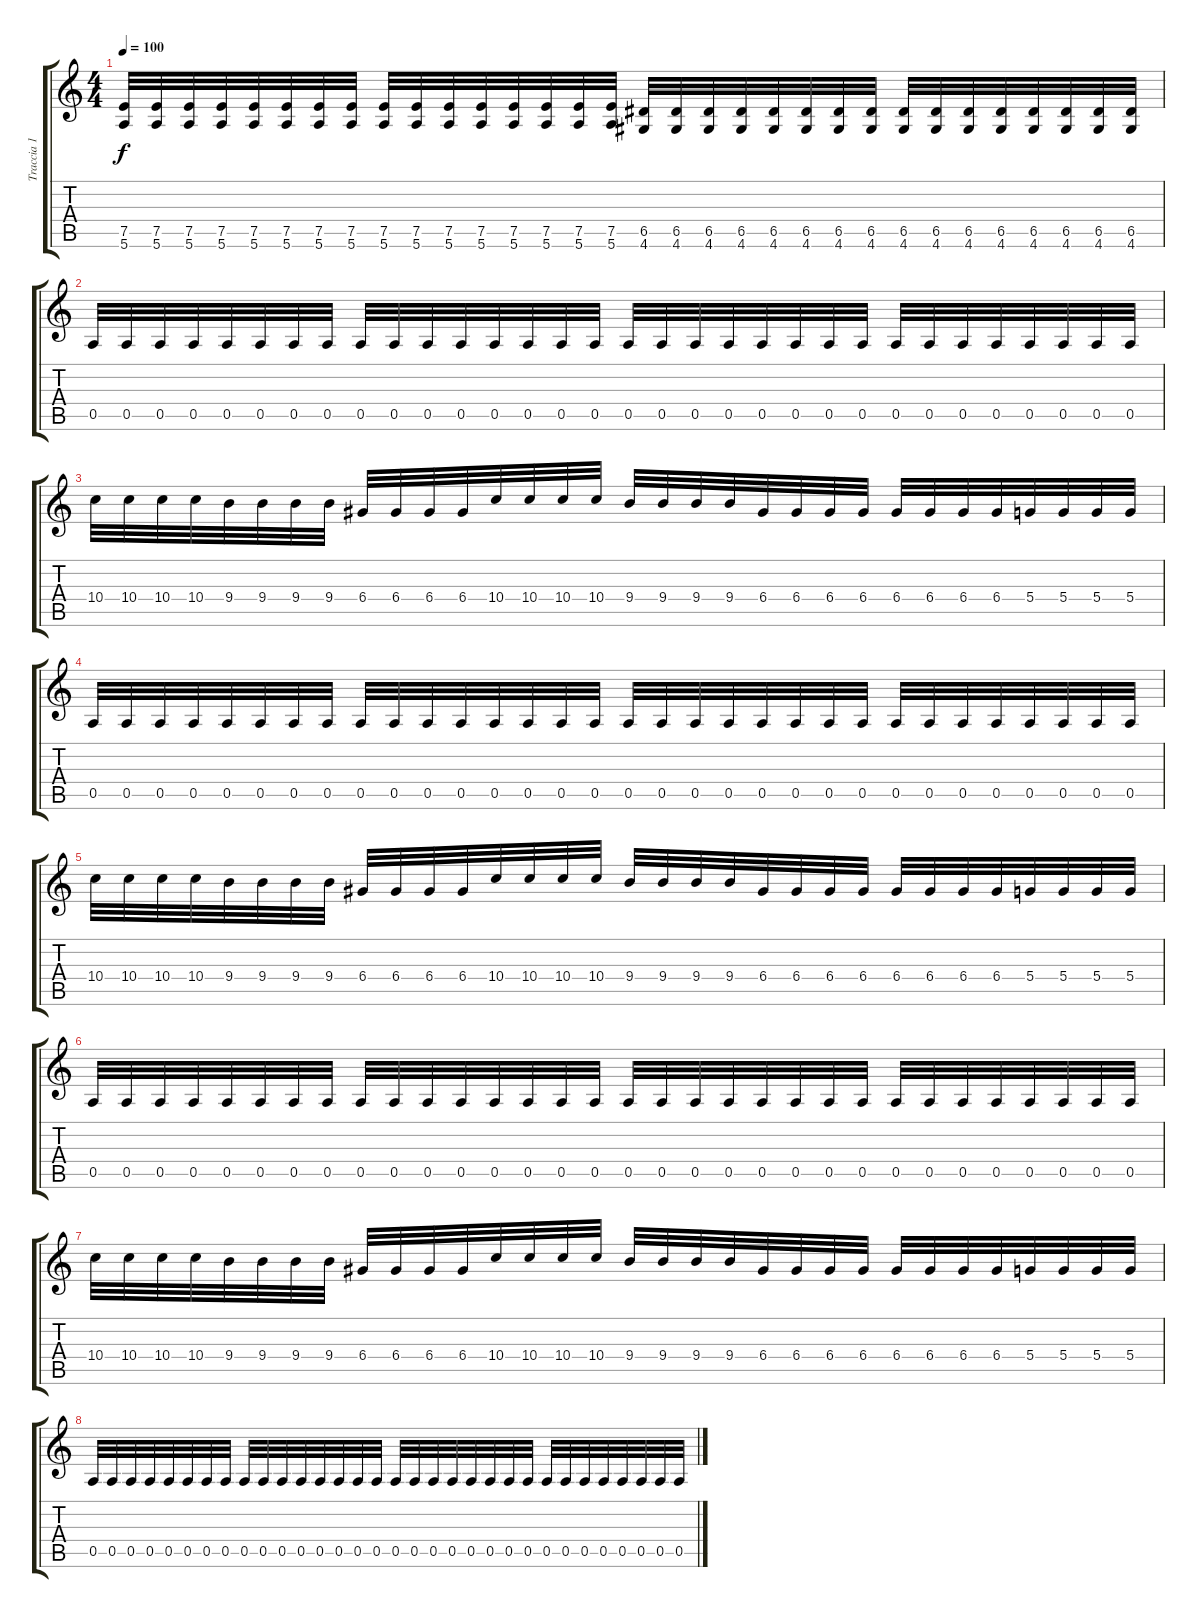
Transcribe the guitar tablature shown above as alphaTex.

\track ("Traccia 1" "Traccia 1") {instrument distortionguitar}
\staff {score tabs}
\tuning (E4 B3 G3 D3 A2 E2) {hide}
\ts (4 4)
\tempo 100
\clef g2
\ks c
(7.5 5.6).32{dy f} (7.5 5.6).32 (7.5 5.6).32 (7.5 5.6).32 (7.5 5.6).32 (7.5 5.6).32 (7.5 5.6).32 (7.5 5.6).32 (7.5 5.6).32 (7.5 5.6).32 (7.5 5.6).32 (7.5 5.6).32 (7.5 5.6).32 (7.5 5.6).32 (7.5 5.6).32 (7.5 5.6).32 (6.5 4.6).32 (6.5 4.6).32 (6.5 4.6).32 (6.5 4.6).32 (6.5 4.6).32 (6.5 4.6).32 (6.5 4.6).32 (6.5 4.6).32 (6.5 4.6).32 (6.5 4.6).32 (6.5 4.6).32 (6.5 4.6).32 (6.5 4.6).32 (6.5 4.6).32 (6.5 4.6).32 (6.5 4.6).32 |
0.5.32 0.5.32 0.5.32 0.5.32 0.5.32 0.5.32 0.5.32 0.5.32 0.5.32 0.5.32 0.5.32 0.5.32 0.5.32 0.5.32 0.5.32 0.5.32 0.5.32 0.5.32 0.5.32 0.5.32 0.5.32 0.5.32 0.5.32 0.5.32 0.5.32 0.5.32 0.5.32 0.5.32 0.5.32 0.5.32 0.5.32 0.5.32 |
10.4.32 10.4.32 10.4.32 10.4.32 9.4.32 9.4.32 9.4.32 9.4.32 6.4.32 6.4.32 6.4.32 6.4.32 10.4.32 10.4.32 10.4.32 10.4.32 9.4.32 9.4.32 9.4.32 9.4.32 6.4.32 6.4.32 6.4.32 6.4.32 6.4.32 6.4.32 6.4.32 6.4.32 5.4.32 5.4.32 5.4.32 5.4.32 |
0.5.32 0.5.32 0.5.32 0.5.32 0.5.32 0.5.32 0.5.32 0.5.32 0.5.32 0.5.32 0.5.32 0.5.32 0.5.32 0.5.32 0.5.32 0.5.32 0.5.32 0.5.32 0.5.32 0.5.32 0.5.32 0.5.32 0.5.32 0.5.32 0.5.32 0.5.32 0.5.32 0.5.32 0.5.32 0.5.32 0.5.32 0.5.32 |
10.4.32 10.4.32 10.4.32 10.4.32 9.4.32 9.4.32 9.4.32 9.4.32 6.4.32 6.4.32 6.4.32 6.4.32 10.4.32 10.4.32 10.4.32 10.4.32 9.4.32 9.4.32 9.4.32 9.4.32 6.4.32 6.4.32 6.4.32 6.4.32 6.4.32 6.4.32 6.4.32 6.4.32 5.4.32 5.4.32 5.4.32 5.4.32 |
0.5.32 0.5.32 0.5.32 0.5.32 0.5.32 0.5.32 0.5.32 0.5.32 0.5.32 0.5.32 0.5.32 0.5.32 0.5.32 0.5.32 0.5.32 0.5.32 0.5.32 0.5.32 0.5.32 0.5.32 0.5.32 0.5.32 0.5.32 0.5.32 0.5.32 0.5.32 0.5.32 0.5.32 0.5.32 0.5.32 0.5.32 0.5.32 |
10.4.32 10.4.32 10.4.32 10.4.32 9.4.32 9.4.32 9.4.32 9.4.32 6.4.32 6.4.32 6.4.32 6.4.32 10.4.32 10.4.32 10.4.32 10.4.32 9.4.32 9.4.32 9.4.32 9.4.32 6.4.32 6.4.32 6.4.32 6.4.32 6.4.32 6.4.32 6.4.32 6.4.32 5.4.32 5.4.32 5.4.32 5.4.32 |
0.5.32 0.5.32 0.5.32 0.5.32 0.5.32 0.5.32 0.5.32 0.5.32 0.5.32 0.5.32 0.5.32 0.5.32 0.5.32 0.5.32 0.5.32 0.5.32 0.5.32 0.5.32 0.5.32 0.5.32 0.5.32 0.5.32 0.5.32 0.5.32 0.5.32 0.5.32 0.5.32 0.5.32 0.5.32 0.5.32 0.5.32 0.5.32
